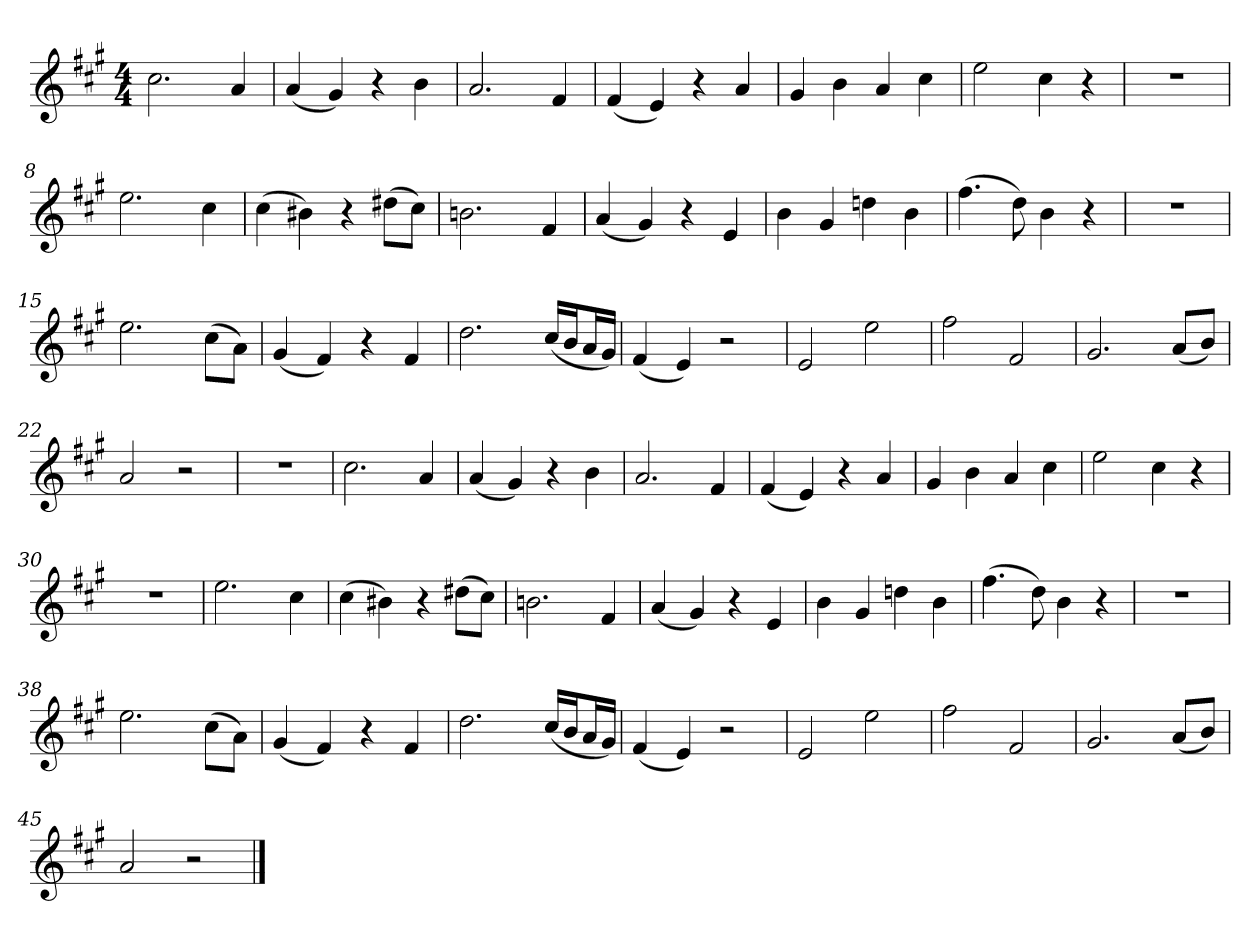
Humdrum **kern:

**kern
*part1
*staff1
*k[f#c#g#]
*A:
*M4/4
=1
2.cc#
4a
=2
(4a
4g#)
4r
4b
=3
2.a
4f#
=4
(4f#
4e)
4r
4a
=5
4g#
4b
4a
4cc#
=6
2ee
4cc#
4r
=7
1r
=8
2.ee
4cc#
=9
(4cc#
4b#X)
4r
(8dd#XL
8cc#J)
=10
2.bn
4f#
=11
(4a
4g#)
4r
4e
=12
4b
4g#
4ddn
4b
=13
(4.ff#
8dd)
4b
4r
=14
1r
=15
2.ee
(8cc#L
8aJ)
=16
(4g#
4f#)
4r
4f#
=17
2.dd
(16cc#LL
16bJ
16aL
16g#JJ)
=18
(4f#
4e)
2r
=19
2e
2ee
=20
2ff#
2f#
=21
2.g#
(8aL
8bJ)
=22
2a
2r
=23
1r
=24
2.cc#
4a
=25
(4a
4g#)
4r
4b
=26
2.a
4f#
=27
(4f#
4e)
4r
4a
=28
4g#
4b
4a
4cc#
=29
2ee
4cc#
4r
=30
1r
=31
2.ee
4cc#
=32
(4cc#
4b#X)
4r
(8dd#XL
8cc#J)
=33
2.bn
4f#
=34
(4a
4g#)
4r
4e
=35
4b
4g#
4ddn
4b
=36
(4.ff#
8dd)
4b
4r
=37
1r
=38
2.ee
(8cc#L
8aJ)
=39
(4g#
4f#)
4r
4f#
=40
2.dd
(16cc#LL
16bJ
16aL
16g#JJ)
=41
(4f#
4e)
2r
=42
2e
2ee
=43
2ff#
2f#
=44
2.g#
(8aL
8bJ)
=45
2a
2r
==
*-
